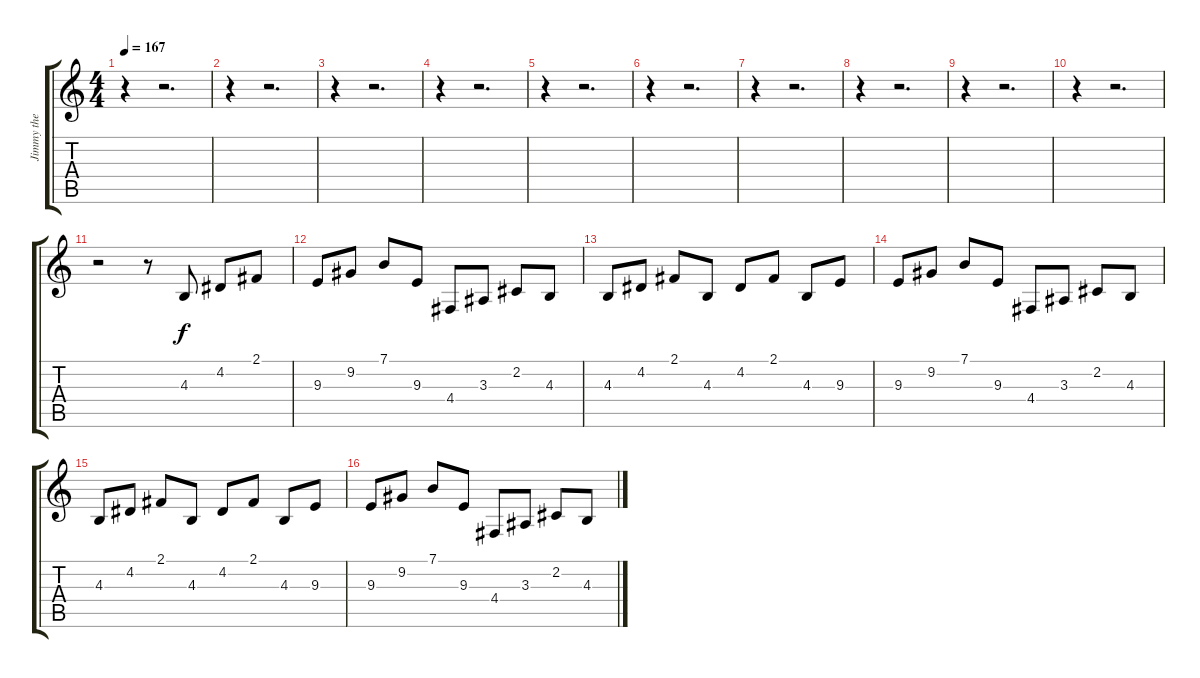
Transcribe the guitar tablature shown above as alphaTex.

\track ("Jimmy the Robot (Harpsichord Setting)" "Jimmy the ") {instrument harpsichord}
\staff {score tabs}
\tuning (E4 B3 G3 D3 A2 E2) {hide}
\ts (4 4)
\tempo 167
\clef g2
\ks c
r.4{dy f} r.2{d} |
r.4 r.2{d} |
r.4 r.2{d} |
r.4 r.2{d} |
r.4 r.2{d} |
r.4 r.2{d} |
r.4 r.2{d} |
r.4 r.2{d} |
r.4 r.2{d} |
r.4 r.2{d} |
r.2 r.8 4.3.8 4.2.8 2.1.8 |
9.3.8 9.2.8 7.1.8 9.3.8 4.4.8 3.3.8 2.2.8 4.3.8 |
4.3.8 4.2.8 2.1.8 4.3.8 4.2.8 2.1.8 4.3.8 9.3.8 |
9.3.8 9.2.8 7.1.8 9.3.8 4.4.8 3.3.8 2.2.8 4.3.8 |
4.3.8 4.2.8 2.1.8 4.3.8 4.2.8 2.1.8 4.3.8 9.3.8 |
9.3.8 9.2.8 7.1.8 9.3.8 4.4.8 3.3.8 2.2.8 4.3.8
